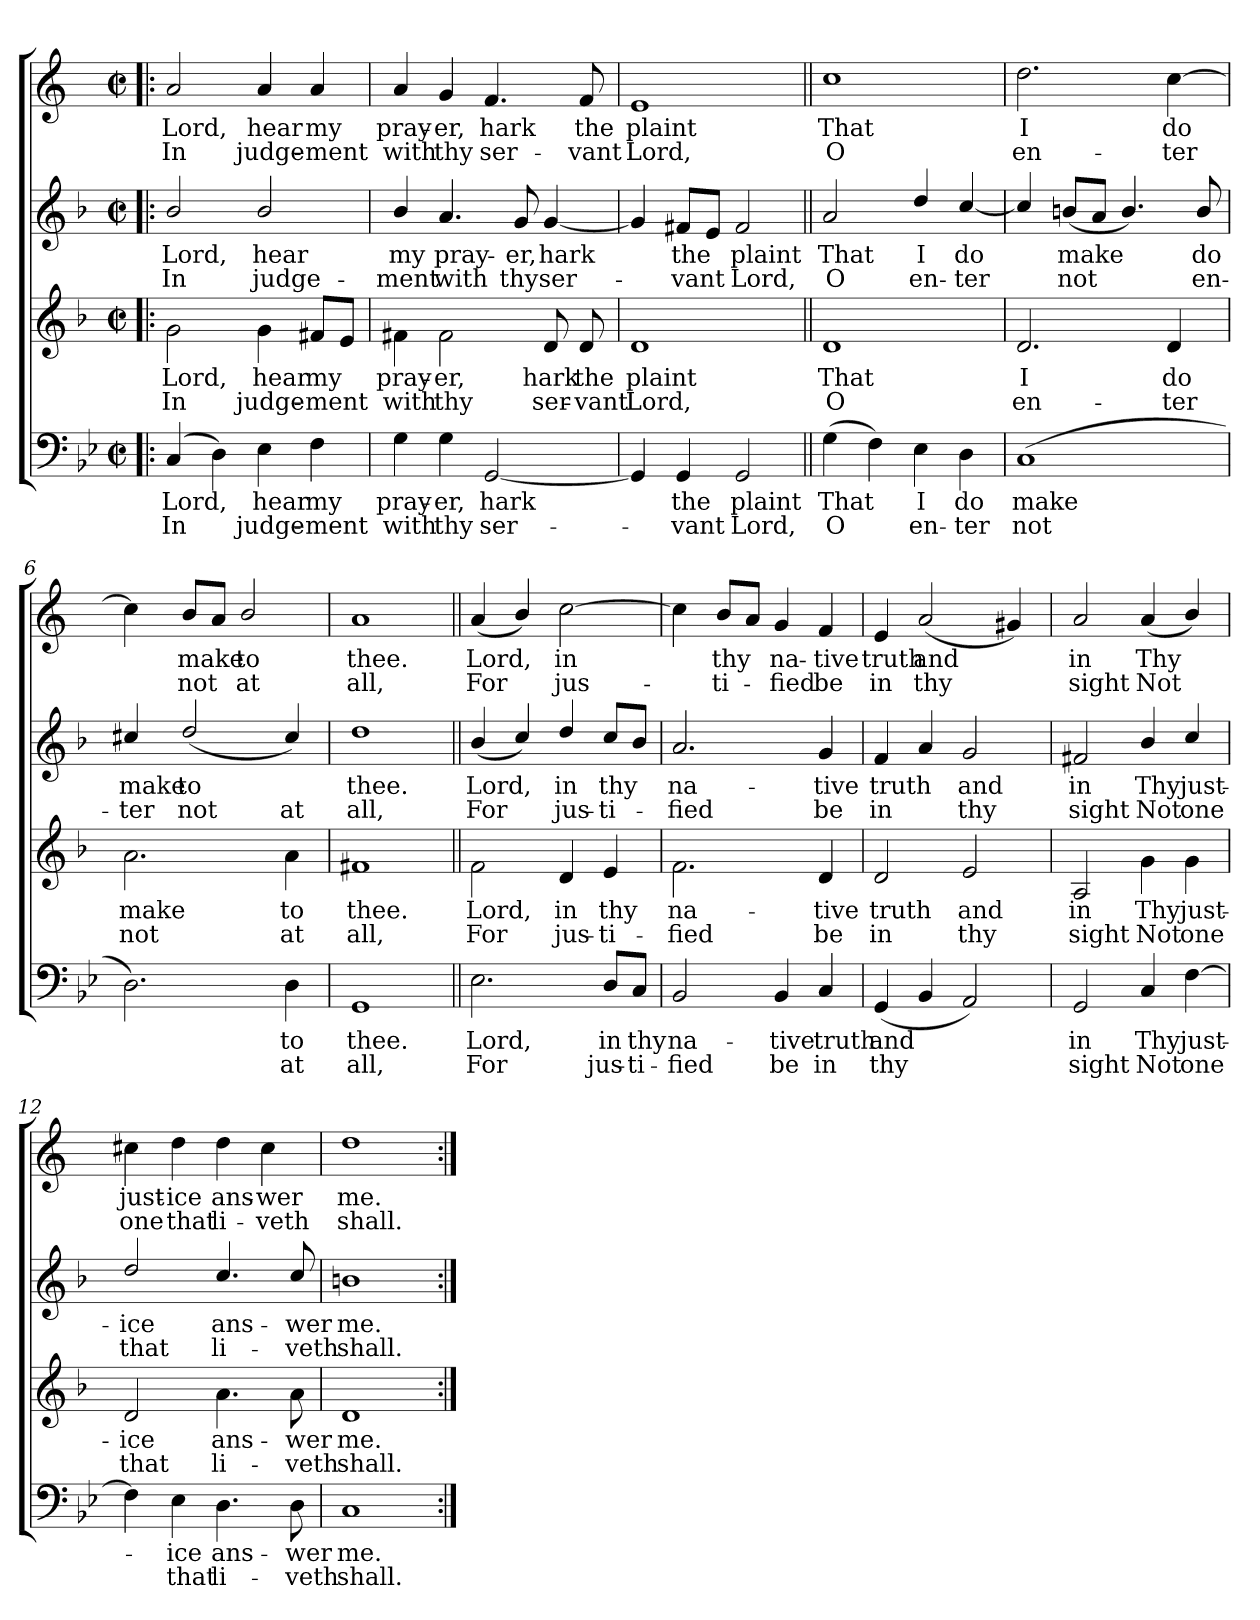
**kern	**text	**text	**kern	**text	**text	**kern	**text	**text	**kern	**text	**text
*part4	*part4	*part4	*part3	*part3	*part3	*part2	*part2	*part2	*part1	*part1	*part1
*staff4	*staff4	*staff4	*staff3	*staff3	*staff3	*staff2	*staff2	*staff2	*staff1	*staff1	*staff1
*clefF4	*	*	*clefG2	*	*	*clefG2	*	*	*clefG2	*	*
*	*	*	*ITrd4c7	*	*	*ITrd4c7	*	*	*ITrd1c2	*	*
*k[b-e-]	*	*	*k[b-e-]	*	*	*k[b-e-]	*	*	*k[b-e-]	*	*
*B-:	*	*	*B-:	*	*	*B-:	*	*	*B-:	*	*
*M2/2	*	*	*M2/2	*	*	*M2/2	*	*	*M2/2	*	*
*met(c|)	*	*	*met(c|)	*	*	*met(c|)	*	*	*met(c|)	*	*
=1!|:	=1!|:	=1!|:	=1!|:	=1!|:	=1!|:	=1!|:	=1!|:	=1!|:	=1!|:	=1!|:	=1!|:
(<4C/	Lord,	In	2c\	Lord,	In	2e-/	Lord,	In	2g/	Lord,	In
4D\)	.	.	.	.	.	.	.	.	.	.	.
4E-\	hear	judge-	4c\	hear	judge-	2e-/	hear	judge-	4g/	hear	judge-
4F\	my	-ment	8Bn/L	my	-ment	.	.	.	4g/	my	-ment
.	.	.	8A/J	.	.	.	.	.	.	.	.
=2	=2	=2	=2	=2	=2	=2	=2	=2	=2	=2	=2
4G\	pray-	with	4Bn\	pray-	with	4e-/	my	-ment	4g/	pray-	with
4G\	-er,	thy	2B\	-er,	thy	4.d/	pray-	with	4f/	-er,	thy
[2GG/	hark	ser-	.	.	.	.	.	.	4.e-/	hark	ser-
.	.	.	.	.	.	8c/	-er,	thy	.	.	.
.	.	.	8G/	hark	ser-	[4c/	hark	ser-	.	.	.
.	.	.	8G/	the	-vant	.	.	.	8e-/	the	-vant
=3	=3	=3	=3	=3	=3	=3	=3	=3	=3	=3	=3
4GG/]	.	.	1G	plaint	Lord,	4c/]	.	.	1d	plaint	Lord,
4GG/	the	-vant	.	.	.	8Bn/L	the	-vant	.	.	.
.	.	.	.	.	.	8A/J	.	.	.	.	.
2GG/	plaint	Lord,	.	.	.	2B/	plaint	Lord,	.	.	.
=4||	=4||	=4||	=4||	=4||	=4||	=4||	=4||	=4||	=4||	=4||	=4||
(>4G\	That	O	1G	That	O	2d/	That	O	1b-	That	O
4F\)	.	.	.	.	.	.	.	.	.	.	.
4E-\	I	en-	.	.	.	4g/	I	en-	.	.	.
4D\	do	-ter	.	.	.	[4f/	do	-ter	.	.	.
!!LO:LB:g=z
=5	=5	=5	=5	=5	=5	=5	=5	=5	=5	=5	=5
(>1C	make	not	2.G/	I	en-	4f/]	.	.	2.cc\	I	en-
.	.	.	.	.	.	(<8en/L	make	not	.	.	.
.	.	.	.	.	.	8d/J	.	.	.	.	.
.	.	.	.	.	.	4.e/)	.	.	.	.	.
.	.	.	4G/	do	-ter	.	.	.	[4b-\	do	-ter
.	.	.	.	.	.	8e/	do	en-	.	.	.
=6	=6	=6	=6	=6	=6	=6	=6	=6	=6	=6	=6
2.D\)	.	.	2.d\	make	not	4f#X/	make	-ter	4b-\]	.	.
.	.	.	.	.	.	(<2g/	to	not	8a/L	make	not
.	.	.	.	.	.	.	.	.	8g/J	.	.
.	.	.	.	.	.	.	.	.	2a/	to	at
4D\	to	at	4d\	to	at	4f#/)	.	at	.	.	.
=7	=7	=7	=7	=7	=7	=7	=7	=7	=7	=7	=7
1GG	thee.	all,	1Bn	thee.	all,	1g	thee.	all,	1g	thee.	all,
=8||	=8||	=8||	=8||	=8||	=8||	=8||	=8||	=8||	=8||	=8||	=8||
2.E-\	Lord,	For	2B-\	Lord,	For	(<4e-/	Lord,	For	(<4g/	Lord,	For
.	.	.	.	.	.	4f/)	.	.	4a/)	.	.
.	.	.	4G/	in	jus-	4g/	in	jus-	[2b-\	in	jus-
8D/L	in	jus-	4A/	thy	-ti-	8f/L	thy	-ti-	.	.	.
8C/J	thy	-ti-	.	.	.	8e-/J	.	.	.	.	.
!!LO:LB:g=z
=9	=9	=9	=9	=9	=9	=9	=9	=9	=9	=9	=9
2BB-/	na-	-fied	2.B-\	na-	-fied	2.d/	na-	-fied	4b-\]	.	.
.	.	.	.	.	.	.	.	.	8a/L	thy	-ti-
.	.	.	.	.	.	.	.	.	8g/J	.	.
4BB-/	-tive	be	.	.	.	.	.	.	4f/	na-	-fied
4C/	truth	in	4G/	-tive	be	4c/	-tive	be	4e-/	-tive	be
=10	=10	=10	=10	=10	=10	=10	=10	=10	=10	=10	=10
(<4GG/	and	thy	2G/	truth	in	4B-/	truth	in	4d/	truth	in
4BB-/	.	.	.	.	.	4d/	.	.	(<2g/	and	thy
2AA/)	.	.	2A/	and	thy	2c/	and	thy	.	.	.
.	.	.	.	.	.	.	.	.	4f#X/)	.	.
=11	=11	=11	=11	=11	=11	=11	=11	=11	=11	=11	=11
2GG/	in	sight	2D/	in	sight	2Bn/	in	sight	2g/	in	sight
4C/	Thy	Not	4c\	Thy	Not	4e-/	Thy	Not	(<4g/	Thy	Not
[4F\	just-	one	4c\	just-	one	4f/	just-	one	4a/)	.	.
=12	=12	=12	=12	=12	=12	=12	=12	=12	=12	=12	=12
4F\]	.	.	2G/	-ice	that	2g/	-ice	that	4bn\	just-	one
4E-\	-ice	that	.	.	.	.	.	.	4cc\	-ice	that
4.D\	ans-	li-	4.d\	ans-	li-	4.f/	ans-	li-	4cc\	ans-	li-
.	.	.	.	.	.	.	.	.	4b\	-wer	-veth
8D\	-wer	-veth	8d\	-wer	-veth	8f/	-wer	-veth	.	.	.
=13	=13	=13	=13	=13	=13	=13	=13	=13	=13	=13	=13
1C	me.	shall.	1G	me.	shall.	1en	me.	shall.	1cc	me.	shall.
=:|!	=:|!	=:|!	=:|!	=:|!	=:|!	=:|!	=:|!	=:|!	=:|!	=:|!	=:|!
*-	*-	*-	*-	*-	*-	*-	*-	*-	*-	*-	*-
